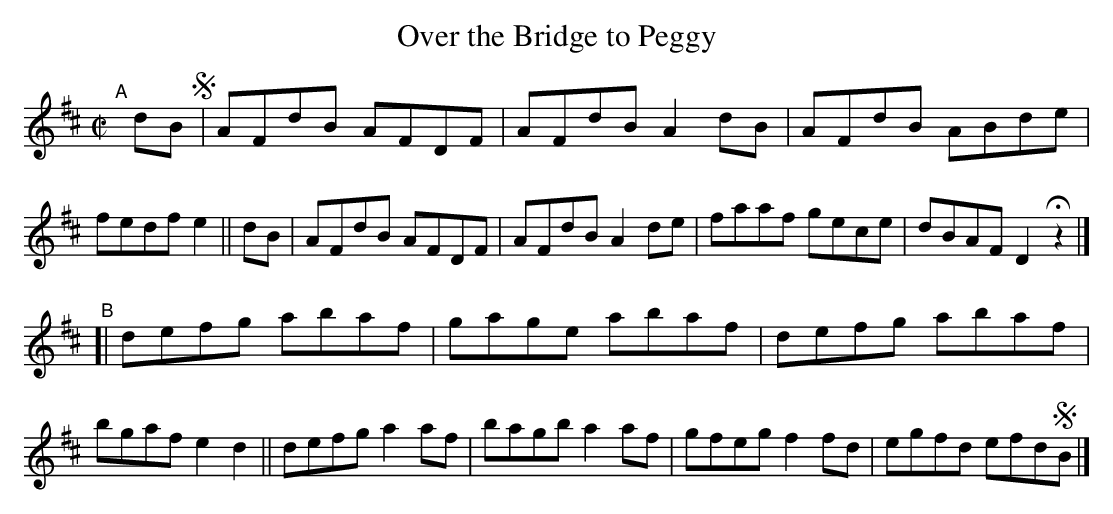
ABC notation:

X:1
T: Over the Bridge to Peggy
M: C|
L: 1/8
K: D
"^A"[|]\
dB !segno!\
   | AFdB AFDF | AFdB A2dB | AFdB ABde | fedf e2 ||\
dB | AFdB AFDF | AFdB A2de | faaf gece | dBAF D2Hz2 |]
"^B"[|\
defg abaf | gage abaf | defg abaf | bgaf e2d2 ||\
defg a2af | bagb a2af | gfeg f2fd | egfd efd!segno!B |]
